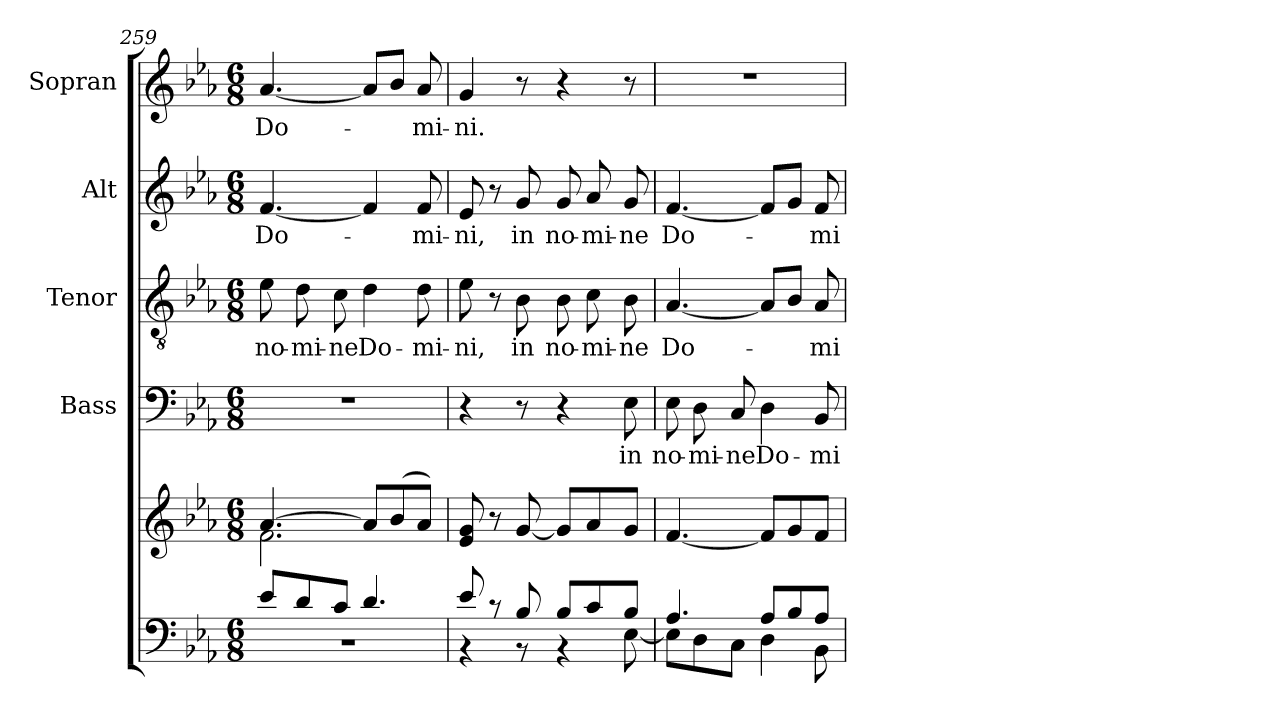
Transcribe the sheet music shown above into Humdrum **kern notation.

**kern	**kern	**kern	**text	**kern	**text	**kern	**text	**kern	**text
*part5	*part5	*part4	*part4	*part3	*part3	*part2	*part2	*part1	*part1
*staff6	*staff5	*staff4	*staff4	*staff3	*staff3	*staff2	*staff2	*staff1	*staff1
*	*	*I"Bass	*	*I"Tenor	*	*I"Alt	*	*I"Sopran	*
*	*	*I'B.	*	*I'T.	*	*I'A.	*	*I'S.	*
*clefF4	*clefG2	*clefF4	*	*clefGv2	*	*clefG2	*	*clefG2	*
*k[b-e-a-]	*k[b-e-a-]	*k[b-e-a-]	*	*k[b-e-a-]	*	*k[b-e-a-]	*	*k[b-e-a-]	*
*E-:	*E-:	*E-:	*	*E-:	*	*E-:	*	*E-:	*
*M6/8	*M6/8	*M6/8	*	*M6/8	*	*M6/8	*	*M6/8	*
=259	=259	=259	=259	=259	=259	=259	=259	=259	=259
*^	*	*	*	*	*	*	*	*	*
!	!LO:N:vis=1	!	!	!	!	!LO:LY:b	!	!LO:LY:b	!	!LO:LY:b
*	*	*^	*	*	*	*	*	*	*	*
8e-/L	2.r	[>4.a-/	2.f\	2.r	.	8e-\	no-	[4.f/	Do-	[4.a-/	Do-
!	!	!	!	!	!	!	!LO:LY:b	!	!	!	!
8d/	.	.	.	.	.	8d\	-mi-	.	.	.	.
!	!	!	!	!	!	!	!LO:LY:b	!	!	!	!
8c/J	.	.	.	.	.	8c\	-ne	.	.	.	.
!	!	!	!	!	!	!	!LO:LY:b	!	!	!	!
4.d/	.	8a-/L]	.	.	.	4d\	Do-	4f/]	.	8a-/L]	.
.	.	(>8b-/	.	.	.	.	.	.	.	8b-/J	.
!	!	!	!	!	!	!	!LO:LY:b	!	!LO:LY:b	!	!LO:LY:b
.	.	8a-/J)	.	.	.	8d\	-mi-	8f/	-mi-	8a-/	-mi-
*	*	*v	*v	*	*	*	*	*	*	*	*
=260	=260	=260	=260	=260	=260	=260	=260	=260	=260	=260
!	!	!	!	!	!	!LO:LY:b	!	!LO:LY:b	!	!LO:LY:b
8e-/	4r	8e-/ 8g/	4r	.	8e-\	-ni,	8e-/	-ni,	4g/	-ni.
8rc	.	8r	.	.	8r	.	8r	.	.	.
!	!	!	!	!	!	!LO:LY:b	!	!LO:LY:b	!	!
8B-/	8r	[8g/	8r	.	8B-\	in	8g/	in	8r	.
!	!	!	!	!	!	!LO:LY:b	!	!LO:LY:b	!	!
8B-/L	4r	8g/L]	4r	.	8B-\	no-	8g/	no-	4r	.
!	!	!	!	!	!	!LO:LY:b	!	!LO:LY:b	!	!
8c/	.	8a-/	.	.	8c\	-mi-	8a-/	-mi-	.	.
!	!	!	!	!LO:LY:b	!	!LO:LY:b	!	!LO:LY:b	!	!
8B-/J	[<8E-\	8g/J	8E-\	in	8B-\	-ne	8g/	-ne	8r	.
=261	=261	=261	=261	=261	=261	=261	=261	=261	=261	=261
!	!	!	!	!LO:LY:b	!	!LO:LY:b	!	!LO:LY:b	!	!
4.A-/	8E-\L]	[4.f/	8E-\	no-	[4.A-/	Do-	[4.f/	Do-	2.r	.
!	!	!	!	!LO:LY:b	!	!	!	!	!	!
.	8D\	.	8D\	-mi-	.	.	.	.	.	.
!	!	!	!	!LO:LY:b	!	!	!	!	!	!
.	8C\J	.	8C/	-ne	.	.	.	.	.	.
!	!	!	!	!LO:LY:b	!	!	!	!	!	!
8A-/L	4D\	8f/L]	4D\	Do-	8A-/L]	.	8f/L]	.	.	.
8B-/	.	8g/	.	.	8B-/J	.	8g/J	.	.	.
!	!	!	!	!LO:LY:b	!	!LO:LY:b	!	!LO:LY:b	!	!
8A-/J	8BB-\	8f/J	8BB-/	-mi-	8A-/	-mi-	8f/	-mi-	.	.
*v	*v	*	*	*	*	*	*	*	*	*
=	=	=	=	=	=	=	=	=	=
*-	*-	*-	*-	*-	*-	*-	*-	*-	*-
